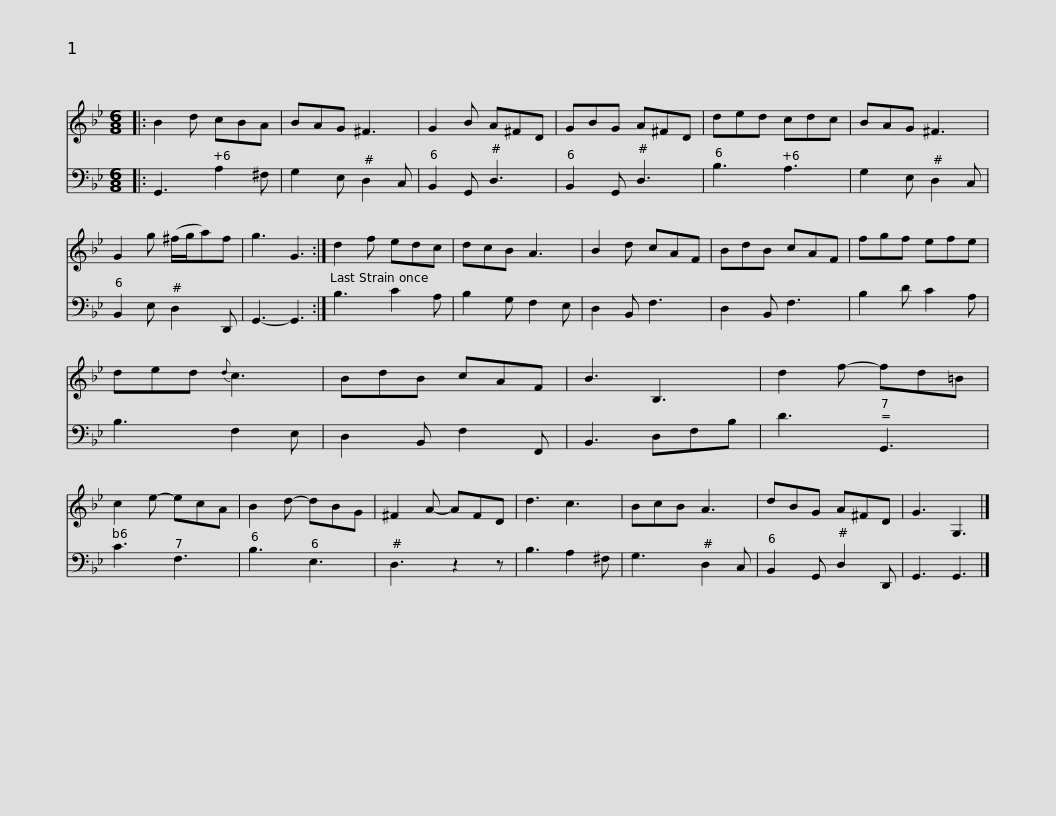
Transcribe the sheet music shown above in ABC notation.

X:1
%%score 1 2
L:1/8
M:6/8
I:linebreak $
K:Gmin
V:1 treble
V:2 bass
V:1
|: B2 d cBA | BAG ^F3 | G2 B A^FD | GBG A^FD | ded cdc | %5
 BAG ^F3 |$ G2 g (^f/g/a)f | g3 G3 :| d2 f edc | dcB A3 | %10
 B2 d cAF | BdB cAF | fgf efe |$ ded{d} c3 | BdB cAF | %15
 B3 B,3 | d2 f- fd=B | c2 e- ecA | B2 d- dBG | ^F2 A- AFD | %20
 d3 c3 |$ BcB A3 | dBG A^FD | G3 G,3 |] %24
V:2
|: G,,3 A,2 ^F, | G,2 E, D,2 C, | B,,2 G,, D,3 | B,,2 G,, D,3 | B,3 A,3 | %5
 G,2 E, D,2 C, |$ B,,2 E, D,2 D,, | G,,3- G,,3 :| B,3 C2 A, | B,2 G, F,2 E, | %10
 D,2 B,, F,3 | D,2 B,, F,3 | B,2 D C2 A, |$ B,3 F,2 E, | D,2 B,, F,2 F,, | %15
 B,,3 D,F,B, | D3 G,,3 | C3 F,3 | B,3 E,3 | D,3 z2 z | %20
 B,3 A,2 ^F, |$ G,3 D,2 C, | B,,2 G,, D,2 D,, | G,,3 G,,3 |] %24
